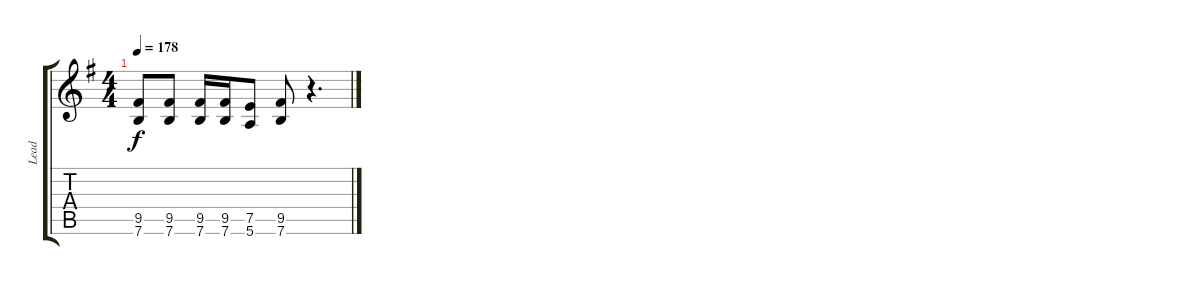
\track ("Lead" "Lead") {instrument distortionguitar}
\staff {score tabs}
\tuning (E4 B3 G3 D3 A2 E2) {hide}
\ts (4 4)
\tempo 178
\clef g2
\ks g
(9.5 7.6).8{dy f} (9.5 7.6).8 (9.5 7.6).16 (9.5 7.6).16 (7.5 5.6).8 (9.5 7.6).8 r.4{d}
